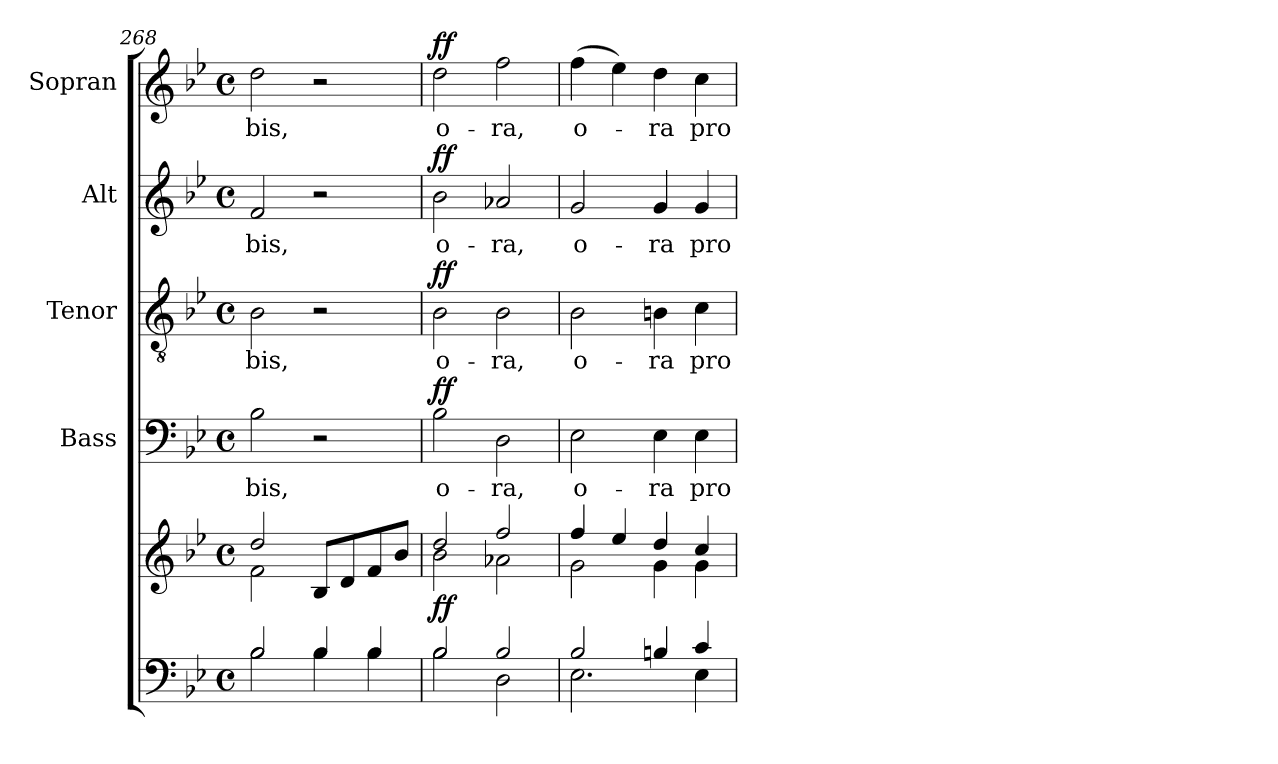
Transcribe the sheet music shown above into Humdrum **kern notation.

**kern	**kern	**dynam	**kern	**text	**dynam	**kern	**text	**dynam	**kern	**text	**dynam	**kern	**text	**dynam
*part5	*part5	*part5	*part4	*part4	*part4	*part3	*part3	*part3	*part2	*part2	*part2	*part1	*part1	*part1
*staff6	*staff5	*staff5/6	*staff4	*staff4	*staff4	*staff3	*staff3	*staff3	*staff2	*staff2	*staff2	*staff1	*staff1	*staff1
*	*	*	*I"Bass	*	*	*I"Tenor	*	*	*I"Alt	*	*	*I"Sopran	*	*
*	*	*	*I'B.	*	*	*I'T.	*	*	*I'A.	*	*	*I'S.	*	*
*clefF4	*clefG2	*	*clefF4	*	*	*clefGv2	*	*	*clefG2	*	*	*clefG2	*	*
*k[b-e-]	*k[b-e-]	*	*k[b-e-]	*	*	*k[b-e-]	*	*	*k[b-e-]	*	*	*k[b-e-]	*	*
*B-:	*B-:	*	*B-:	*	*	*B-:	*	*	*B-:	*	*	*B-:	*	*
*M4/4	*M4/4	*	*M4/4	*	*	*M4/4	*	*	*M4/4	*	*	*M4/4	*	*
*met(c)	*met(c)	*	*met(c)	*	*	*met(c)	*	*	*met(c)	*	*	*met(c)	*	*
=268	=268	=268	=268	=268	=268	=268	=268	=268	=268	=268	=268	=268	=268	=268
*^	*^	*	*	*	*	*	*	*	*	*	*	*	*	*
!	!	!	!	!	!	!LO:LY:b	!	!	!LO:LY:b	!	!	!LO:LY:b	!	!	!LO:LY:b	!
2B-/	2B-\	2dd/	2f\	.	2B-\	-bis,	.	2B-\	-bis,	.	2f/	-bis,	.	2dd\	-bis,	.
4B-/	4B-\	8B-/L	2ryy	.	2r	.	.	2r	.	.	2r	.	.	2r	.	.
.	.	8d/	.	.	.	.	.	.	.	.	.	.	.	.	.	.
4B-/	4B-\	8f/	.	.	.	.	.	.	.	.	.	.	.	.	.	.
.	.	8b-/J	.	.	.	.	.	.	.	.	.	.	.	.	.	.
=269	=269	=269	=269	=269	=269	=269	=269	=269	=269	=269	=269	=269	=269	=269	=269	=269
!	!	!	!	!LO:DY:b	!	!LO:LY:b	!LO:DY:a	!	!LO:LY:b	!LO:DY:a	!	!LO:LY:b	!LO:DY:a	!	!LO:LY:b	!LO:DY:a
2B-/	2B-\	2dd/	2b-\	ff	2B-\	o-	ff	2B-\	o-	ff	2b-\	o-	ff	2dd\	o-	ff
!	!	!	!	!	!	!LO:LY:b	!	!	!LO:LY:b	!	!	!LO:LY:b	!	!	!LO:LY:b	!
2B-/	2D\	2ff/	2a-X\	.	2D\	-ra,	.	2B-\	-ra,	.	2a-X/	-ra,	.	2ff\	-ra,	.
=270	=270	=270	=270	=270	=270	=270	=270	=270	=270	=270	=270	=270	=270	=270	=270	=270
!	!	!	!	!	!	!LO:LY:b	!	!	!LO:LY:b	!	!	!LO:LY:b	!	!	!LO:LY:b	!
2B-/	2.E-\	4ff/	2g\	.	2E-\	o-	.	2B-\	o-	.	2g/	o-	.	(>4ff\	o-	.
.	.	4ee-/	.	.	.	.	.	.	.	.	.	.	.	4ee-\)	.	.
!	!	!	!	!	!	!LO:LY:b	!	!	!LO:LY:b	!	!	!LO:LY:b	!	!	!LO:LY:b	!
4Bn/	.	4dd/	4g\	.	4E-\	-ra	.	4Bn\	-ra	.	4g/	-ra	.	4dd\	-ra	.
!	!	!	!	!	!	!LO:LY:b	!	!	!LO:LY:b	!	!	!LO:LY:b	!	!	!LO:LY:b	!
4c/	4E-\	4cc/	4g\	.	4E-\	pro	.	4c\	pro	.	4g/	pro	.	4cc\	pro	.
*v	*v	*	*	*	*	*	*	*	*	*	*	*	*	*	*	*
*	*v	*v	*	*	*	*	*	*	*	*	*	*	*	*	*
=	=	=	=	=	=	=	=	=	=	=	=	=	=	=
*-	*-	*-	*-	*-	*-	*-	*-	*-	*-	*-	*-	*-	*-	*-
